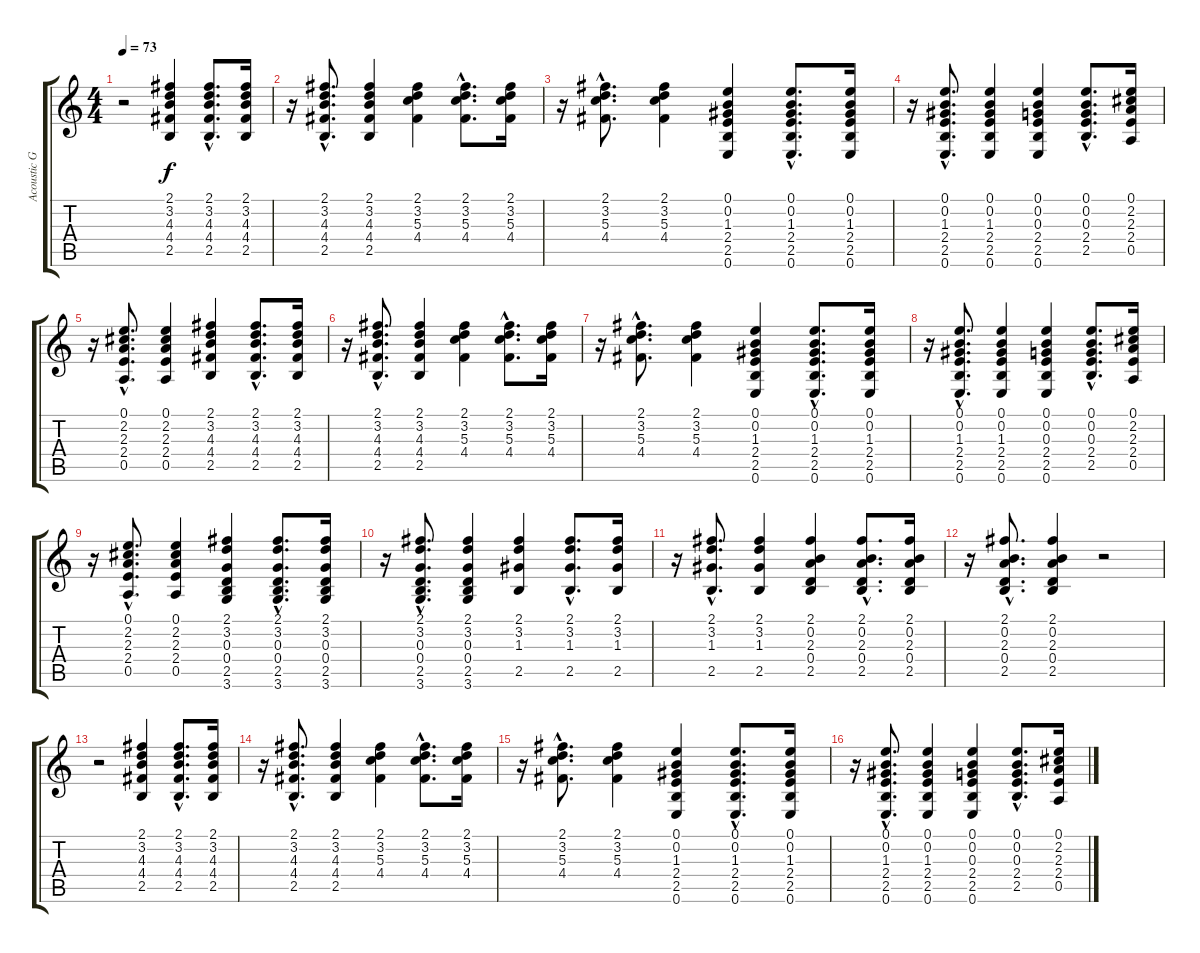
\track ("Acoustic Guitar" "Acoustic G") {instrument electricguitarclean}
\staff {score tabs}
\tuning (E4 B3 G3 D3 A2 E2) {hide}
\ts (4 4)
\tempo 73
\clef g2
\ks c
r.2{dy f} (2.1 3.2 4.3 4.4 2.5).4 (2.1{hac} 3.2{hac} 4.3{hac} 4.4{hac} 2.5{hac}).8{d} (2.1 3.2 4.3 4.4 2.5).16 |
r.16 (2.1{hac} 3.2{hac} 4.3{hac} 4.4{hac} 2.5{hac}).8{d} (2.1 3.2 4.3 4.4 2.5).4 (2.1 3.2 5.3 4.4).4 (2.1{hac} 3.2{hac} 5.3{hac} 4.4{hac}).8{d} (2.1 3.2 5.3 4.4).16 |
r.16 (2.1{hac} 3.2{hac} 5.3{hac} 4.4{hac}).8{d} (2.1 3.2 5.3 4.4).4 (0.1 0.2 1.3 2.4 2.5 0.6).4 (0.1{hac} 0.2{hac} 1.3{hac} 2.4{hac} 2.5{hac} 0.6{hac}).8{d} (0.1 0.2 1.3 2.4 2.5 0.6).16 |
r.16 (0.1{hac} 0.2{hac} 1.3{hac} 2.4{hac} 2.5{hac} 0.6{hac}).8{d} (0.1 0.2 1.3 2.4 2.5 0.6).4 (0.1 0.2 0.3 2.4 2.5 0.6).4 (0.1{hac} 0.2{hac} 0.3{hac} 2.4{hac} 2.5{hac}).8{d} (0.1 2.2 2.3 2.4 0.5).16 |
r.16 (0.1{hac} 2.2{hac} 2.3{hac} 2.4{hac} 0.5{hac}).8{d} (0.1 2.2 2.3 2.4 0.5).4 (2.1 3.2 4.3 4.4 2.5).4 (2.1{hac} 3.2{hac} 4.3{hac} 4.4{hac} 2.5{hac}).8{d} (2.1 3.2 4.3 4.4 2.5).16 |
r.16 (2.1{hac} 3.2{hac} 4.3{hac} 4.4{hac} 2.5{hac}).8{d} (2.1 3.2 4.3 4.4 2.5).4 (2.1 3.2 5.3 4.4).4 (2.1{hac} 3.2{hac} 5.3{hac} 4.4{hac}).8{d} (2.1 3.2 5.3 4.4).16 |
r.16 (2.1{hac} 3.2{hac} 5.3{hac} 4.4{hac}).8{d} (2.1 3.2 5.3 4.4).4 (0.1 0.2 1.3 2.4 2.5 0.6).4 (0.1{hac} 0.2{hac} 1.3{hac} 2.4{hac} 2.5{hac} 0.6{hac}).8{d} (0.1 0.2 1.3 2.4 2.5 0.6).16 |
r.16 (0.1{hac} 0.2{hac} 1.3{hac} 2.4{hac} 2.5{hac} 0.6{hac}).8{d} (0.1 0.2 1.3 2.4 2.5 0.6).4 (0.1 0.2 0.3 2.4 2.5 0.6).4 (0.1{hac} 0.2{hac} 0.3{hac} 2.4{hac} 2.5{hac}).8{d} (0.1 2.2 2.3 2.4 0.5).16 |
r.16 (0.1{hac} 2.2{hac} 2.3{hac} 2.4{hac} 0.5{hac}).8{d} (0.1 2.2 2.3 2.4 0.5).4 (2.1 3.2 0.3 0.4 2.5 3.6).4 (2.1{hac} 3.2{hac} 0.3{hac} 0.4{hac} 2.5{hac} 3.6{hac}).8{d} (2.1 3.2 0.3 0.4 2.5 3.6).16 |
r.16 (2.1{hac} 3.2{hac} 0.3{hac} 0.4{hac} 2.5{hac} 3.6{hac}).8{d} (2.1 3.2 0.3 0.4 2.5 3.6).4 (2.1 3.2 1.3 2.5).4 (2.1{hac} 3.2{hac} 1.3{hac} 2.5{hac}).8{d} (2.1 3.2 1.3 2.5).16 |
r.16 (2.1{hac} 3.2{hac} 1.3{hac} 2.5{hac}).8{d} (2.1 3.2 1.3 2.5).4 (2.1 0.2 2.3 0.4 2.5).4 (2.1{hac} 0.2{hac} 2.3{hac} 0.4{hac} 2.5{hac}).8{d} (2.1 0.2 2.3 0.4 2.5).16 |
r.16 (2.1{hac} 0.2{hac} 2.3{hac} 0.4{hac} 2.5{hac}).8{d} (2.1 0.2 2.3 0.4 2.5).4 r.2 |
r.2 (2.1 3.2 4.3 4.4 2.5).4 (2.1{hac} 3.2{hac} 4.3{hac} 4.4{hac} 2.5{hac}).8{d} (2.1 3.2 4.3 4.4 2.5).16 |
r.16 (2.1{hac} 3.2{hac} 4.3{hac} 4.4{hac} 2.5{hac}).8{d} (2.1 3.2 4.3 4.4 2.5).4 (2.1 3.2 5.3 4.4).4 (2.1{hac} 3.2{hac} 5.3{hac} 4.4{hac}).8{d} (2.1 3.2 5.3 4.4).16 |
r.16 (2.1{hac} 3.2{hac} 5.3{hac} 4.4{hac}).8{d} (2.1 3.2 5.3 4.4).4 (0.1 0.2 1.3 2.4 2.5 0.6).4 (0.1{hac} 0.2{hac} 1.3{hac} 2.4{hac} 2.5{hac} 0.6{hac}).8{d} (0.1 0.2 1.3 2.4 2.5 0.6).16 |
r.16 (0.1{hac} 0.2{hac} 1.3{hac} 2.4{hac} 2.5{hac} 0.6{hac}).8{d} (0.1 0.2 1.3 2.4 2.5 0.6).4 (0.1 0.2 0.3 2.4 2.5 0.6).4 (0.1{hac} 0.2{hac} 0.3{hac} 2.4{hac} 2.5{hac}).8{d} (0.1 2.2 2.3 2.4 0.5).16
